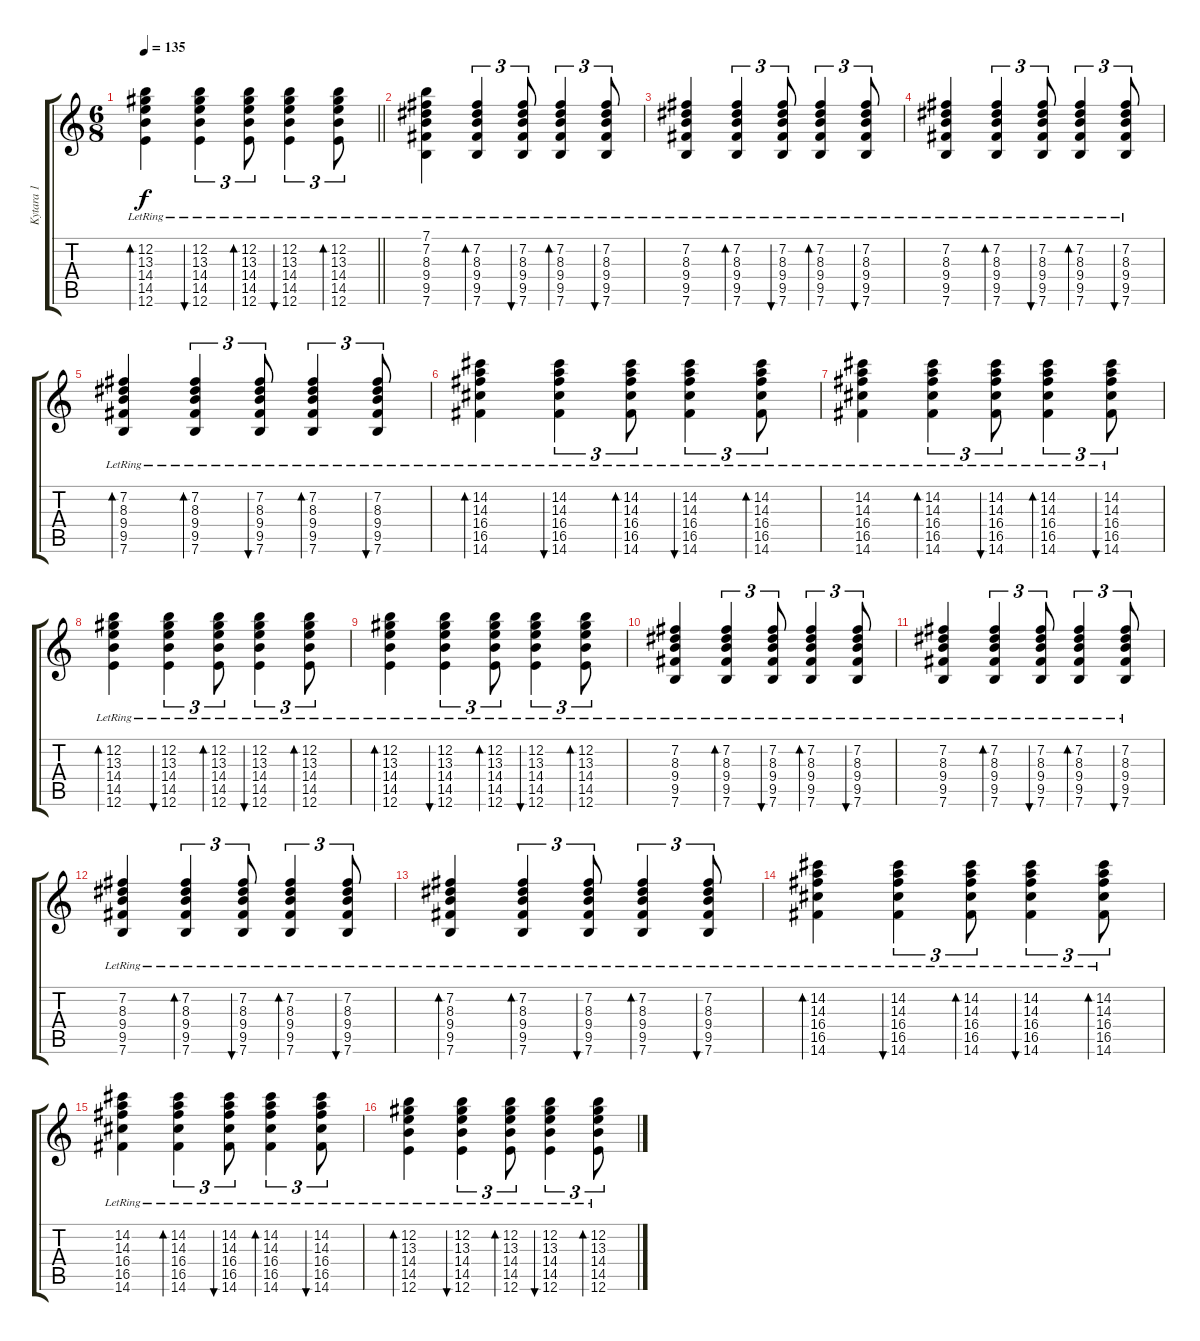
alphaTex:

\track ("Kytara 1" "Kytara 1") {instrument acousticguitarnylon}
\staff {score tabs}
\tuning (E4 B3 G3 D3 A2 E2) {hide}
\ts (6 8)
\tempo 135
\clef g2
\barLineRight lightlight
\ks c
(12.2 13.3{lr} 14.4{lr} 14.5{lr} 12.6{lr}).4{bd 60 dy f} (12.2 13.3{lr} 14.4{lr} 14.5{lr} 12.6{lr}).4{tu (3 2) bu 60} (12.2 13.3{lr} 14.4{lr} 14.5{lr} 12.6{lr}).8{tu (3 2) bd 60} (12.2 13.3{lr} 14.4{lr} 14.5{lr} 12.6{lr}).4{tu (3 2) bu 60} (12.2 13.3{lr} 14.4{lr} 14.5{lr} 12.6{lr}).8{tu (3 2) bd 60} |
(7.1 7.2 8.3{lr} 9.4{lr} 9.5{lr} 7.6{lr}).4 (7.2 8.3{lr} 9.4{lr} 9.5{lr} 7.6{lr}).4{tu (3 2) bd 60} (7.2 8.3{lr} 9.4{lr} 9.5{lr} 7.6{lr}).8{tu (3 2) bu 60} (7.2 8.3{lr} 9.4{lr} 9.5{lr} 7.6{lr}).4{tu (3 2) bd 60} (7.2 8.3{lr} 9.4{lr} 9.5{lr} 7.6{lr}).8{tu (3 2) bu 60} |
(7.2 8.3{lr} 9.4{lr} 9.5{lr} 7.6{lr}).4 (7.2 8.3{lr} 9.4{lr} 9.5{lr} 7.6{lr}).4{tu (3 2) bd 60} (7.2 8.3{lr} 9.4{lr} 9.5{lr} 7.6{lr}).8{tu (3 2) bu 60} (7.2 8.3{lr} 9.4{lr} 9.5{lr} 7.6{lr}).4{tu (3 2) bd 60} (7.2 8.3{lr} 9.4{lr} 9.5{lr} 7.6{lr}).8{tu (3 2) bu 60} |
(7.2 8.3{lr} 9.4{lr} 9.5{lr} 7.6{lr}).4 (7.2 8.3{lr} 9.4{lr} 9.5{lr} 7.6{lr}).4{tu (3 2) bd 60} (7.2 8.3{lr} 9.4{lr} 9.5{lr} 7.6{lr}).8{tu (3 2) bu 60} (7.2 8.3{lr} 9.4{lr} 9.5{lr} 7.6{lr}).4{tu (3 2) bd 60} (7.2 8.3{lr} 9.4{lr} 9.5{lr} 7.6{lr}).8{tu (3 2) bu 60} |
(7.2 8.3{lr} 9.4{lr} 9.5{lr} 7.6{lr}).4{bd 60} (7.2 8.3{lr} 9.4{lr} 9.5{lr} 7.6{lr}).4{tu (3 2) bd 60} (7.2 8.3{lr} 9.4{lr} 9.5{lr} 7.6{lr}).8{tu (3 2) bu 60} (7.2 8.3{lr} 9.4{lr} 9.5{lr} 7.6{lr}).4{tu (3 2) bd 60} (7.2 8.3{lr} 9.4{lr} 9.5{lr} 7.6{lr}).8{tu (3 2) bu 60} |
(14.2 14.3{lr} 16.4{lr} 16.5{lr} 14.6{lr}).4{bd 60} (14.2 14.3{lr} 16.4{lr} 16.5{lr} 14.6{lr}).4{tu (3 2) bu 60} (14.2 14.3{lr} 16.4{lr} 16.5{lr} 14.6{lr}).8{tu (3 2) bd 60} (14.2 14.3{lr} 16.4{lr} 16.5{lr} 14.6{lr}).4{tu (3 2) bu 60} (14.2 14.3{lr} 16.4{lr} 16.5{lr} 14.6{lr}).8{tu (3 2) bd 60} |
(14.2 14.3{lr} 16.4{lr} 16.5{lr} 14.6{lr}).4 (14.2 14.3{lr} 16.4{lr} 16.5{lr} 14.6{lr}).4{tu (3 2) bd 60} (14.2 14.3{lr} 16.4{lr} 16.5{lr} 14.6{lr}).8{tu (3 2) bu 60} (14.2 14.3{lr} 16.4{lr} 16.5{lr} 14.6{lr}).4{tu (3 2) bd 60} (14.2 14.3{lr} 16.4{lr} 16.5{lr} 14.6{lr}).8{tu (3 2) bu 60} |
(12.2 13.3{lr} 14.4{lr} 14.5{lr} 12.6{lr}).4{bd 60} (12.2 13.3{lr} 14.4{lr} 14.5{lr} 12.6{lr}).4{tu (3 2) bu 60} (12.2 13.3{lr} 14.4{lr} 14.5{lr} 12.6{lr}).8{tu (3 2) bd 60} (12.2 13.3{lr} 14.4{lr} 14.5{lr} 12.6{lr}).4{tu (3 2) bu 60} (12.2 13.3{lr} 14.4{lr} 14.5{lr} 12.6{lr}).8{tu (3 2) bd 60} |
(12.2 13.3{lr} 14.4{lr} 14.5{lr} 12.6{lr}).4{bd 60} (12.2 13.3{lr} 14.4{lr} 14.5{lr} 12.6{lr}).4{tu (3 2) bu 60} (12.2 13.3{lr} 14.4{lr} 14.5{lr} 12.6{lr}).8{tu (3 2) bd 60} (12.2 13.3{lr} 14.4{lr} 14.5{lr} 12.6{lr}).4{tu (3 2) bu 60} (12.2 13.3{lr} 14.4{lr} 14.5{lr} 12.6{lr}).8{tu (3 2) bd 60} |
(7.2 8.3{lr} 9.4{lr} 9.5{lr} 7.6{lr}).4 (7.2 8.3{lr} 9.4{lr} 9.5{lr} 7.6{lr}).4{tu (3 2) bd 60} (7.2 8.3{lr} 9.4{lr} 9.5{lr} 7.6{lr}).8{tu (3 2) bu 60} (7.2 8.3{lr} 9.4{lr} 9.5{lr} 7.6{lr}).4{tu (3 2) bd 60} (7.2 8.3{lr} 9.4{lr} 9.5{lr} 7.6{lr}).8{tu (3 2) bu 60} |
(7.2 8.3{lr} 9.4{lr} 9.5{lr} 7.6{lr}).4 (7.2 8.3{lr} 9.4{lr} 9.5{lr} 7.6{lr}).4{tu (3 2) bd 60} (7.2 8.3{lr} 9.4{lr} 9.5{lr} 7.6{lr}).8{tu (3 2) bu 60} (7.2 8.3{lr} 9.4{lr} 9.5{lr} 7.6{lr}).4{tu (3 2) bd 60} (7.2 8.3{lr} 9.4{lr} 9.5{lr} 7.6{lr}).8{tu (3 2) bu 60} |
(7.2 8.3{lr} 9.4{lr} 9.5{lr} 7.6{lr}).4 (7.2 8.3{lr} 9.4{lr} 9.5{lr} 7.6{lr}).4{tu (3 2) bd 60} (7.2 8.3{lr} 9.4{lr} 9.5{lr} 7.6{lr}).8{tu (3 2) bu 60} (7.2 8.3{lr} 9.4{lr} 9.5{lr} 7.6{lr}).4{tu (3 2) bd 60} (7.2 8.3{lr} 9.4{lr} 9.5{lr} 7.6{lr}).8{tu (3 2) bu 60} |
(7.2 8.3{lr} 9.4{lr} 9.5{lr} 7.6{lr}).4{bd 60} (7.2 8.3{lr} 9.4{lr} 9.5{lr} 7.6{lr}).4{tu (3 2) bd 60} (7.2 8.3{lr} 9.4{lr} 9.5{lr} 7.6{lr}).8{tu (3 2) bu 60} (7.2 8.3{lr} 9.4{lr} 9.5{lr} 7.6{lr}).4{tu (3 2) bd 60} (7.2 8.3{lr} 9.4{lr} 9.5{lr} 7.6{lr}).8{tu (3 2) bu 60} |
(14.2 14.3{lr} 16.4{lr} 16.5{lr} 14.6{lr}).4{bd 60} (14.2 14.3{lr} 16.4{lr} 16.5{lr} 14.6{lr}).4{tu (3 2) bu 60} (14.2 14.3{lr} 16.4{lr} 16.5{lr} 14.6{lr}).8{tu (3 2) bd 60} (14.2 14.3{lr} 16.4{lr} 16.5{lr} 14.6{lr}).4{tu (3 2) bu 60} (14.2 14.3{lr} 16.4{lr} 16.5{lr} 14.6{lr}).8{tu (3 2) bd 60} |
(14.2 14.3{lr} 16.4{lr} 16.5{lr} 14.6{lr}).4 (14.2 14.3{lr} 16.4{lr} 16.5{lr} 14.6{lr}).4{tu (3 2) bd 60} (14.2 14.3{lr} 16.4{lr} 16.5{lr} 14.6{lr}).8{tu (3 2) bu 60} (14.2 14.3{lr} 16.4{lr} 16.5{lr} 14.6{lr}).4{tu (3 2) bd 60} (14.2 14.3{lr} 16.4{lr} 16.5{lr} 14.6{lr}).8{tu (3 2) bu 60} |
(12.2 13.3{lr} 14.4{lr} 14.5{lr} 12.6{lr}).4{bd 60} (12.2 13.3{lr} 14.4{lr} 14.5{lr} 12.6{lr}).4{tu (3 2) bu 60} (12.2 13.3{lr} 14.4{lr} 14.5{lr} 12.6{lr}).8{tu (3 2) bd 60} (12.2 13.3{lr} 14.4{lr} 14.5{lr} 12.6{lr}).4{tu (3 2) bu 60} (12.2 13.3{lr} 14.4{lr} 14.5{lr} 12.6{lr}).8{tu (3 2) bd 60}
